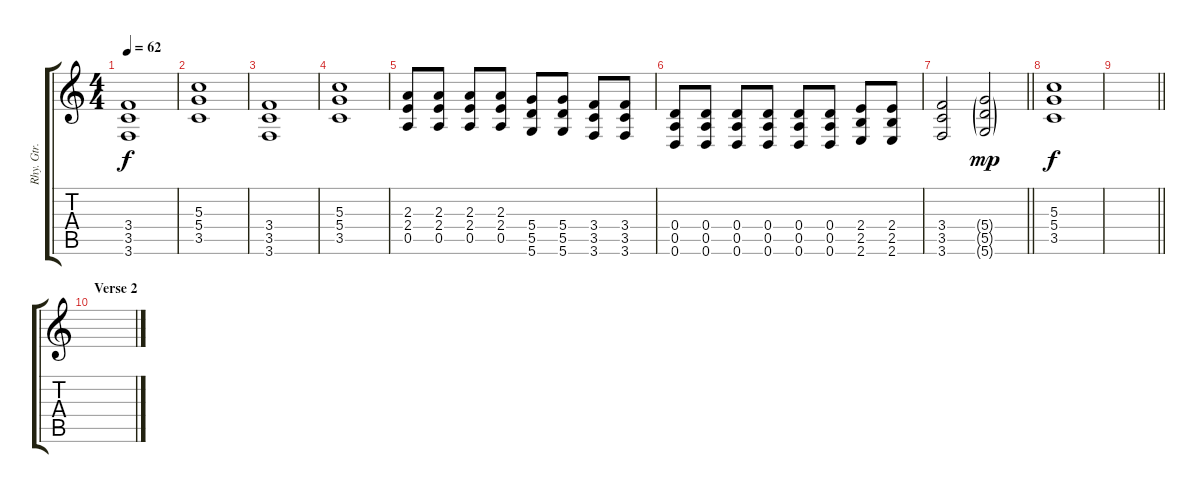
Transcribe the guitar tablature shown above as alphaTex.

\track ("Rhy. Gtr. 1" "Rhy. Gtr. ") {instrument overdrivenguitar}
\staff {score tabs}
\tuning (E4 B3 G3 D3 A2 D2) {hide}
\ts (4 4)
\tempo 62
\clef g2
\ks c
(3.4 3.5 3.6).1{dy f} |
(5.3 5.4 3.5).1 |
(3.4 3.5 3.6).1 |
(5.3 5.4 3.5).1 |
(2.3 2.4 0.5).8 (2.3 2.4 0.5).8 (2.3 2.4 0.5).8 (2.3 2.4 0.5).8 (5.4 5.5 5.6).8 (5.4 5.5 5.6).8 (3.4 3.5 3.6).8 (3.4 3.5 3.6).8 |
(0.4 0.5 0.6).8 (0.4 0.5 0.6).8 (0.4 0.5 0.6).8 (0.4 0.5 0.6).8 (0.4 0.5 0.6).8 (0.4 0.5 0.6).8 (2.4 2.5 2.6).8 (2.4 2.5 2.6).8 |
\barLineRight lightlight
(3.4 3.5 3.6).2 (5.4{g} 5.5{g} 5.6{g}).2{dy mp} |
\section ("" "")
(5.3 5.4 3.5).1{dy f volume 0} |
\barLineRight lightlight
|
\section ("" "Verse 2")
